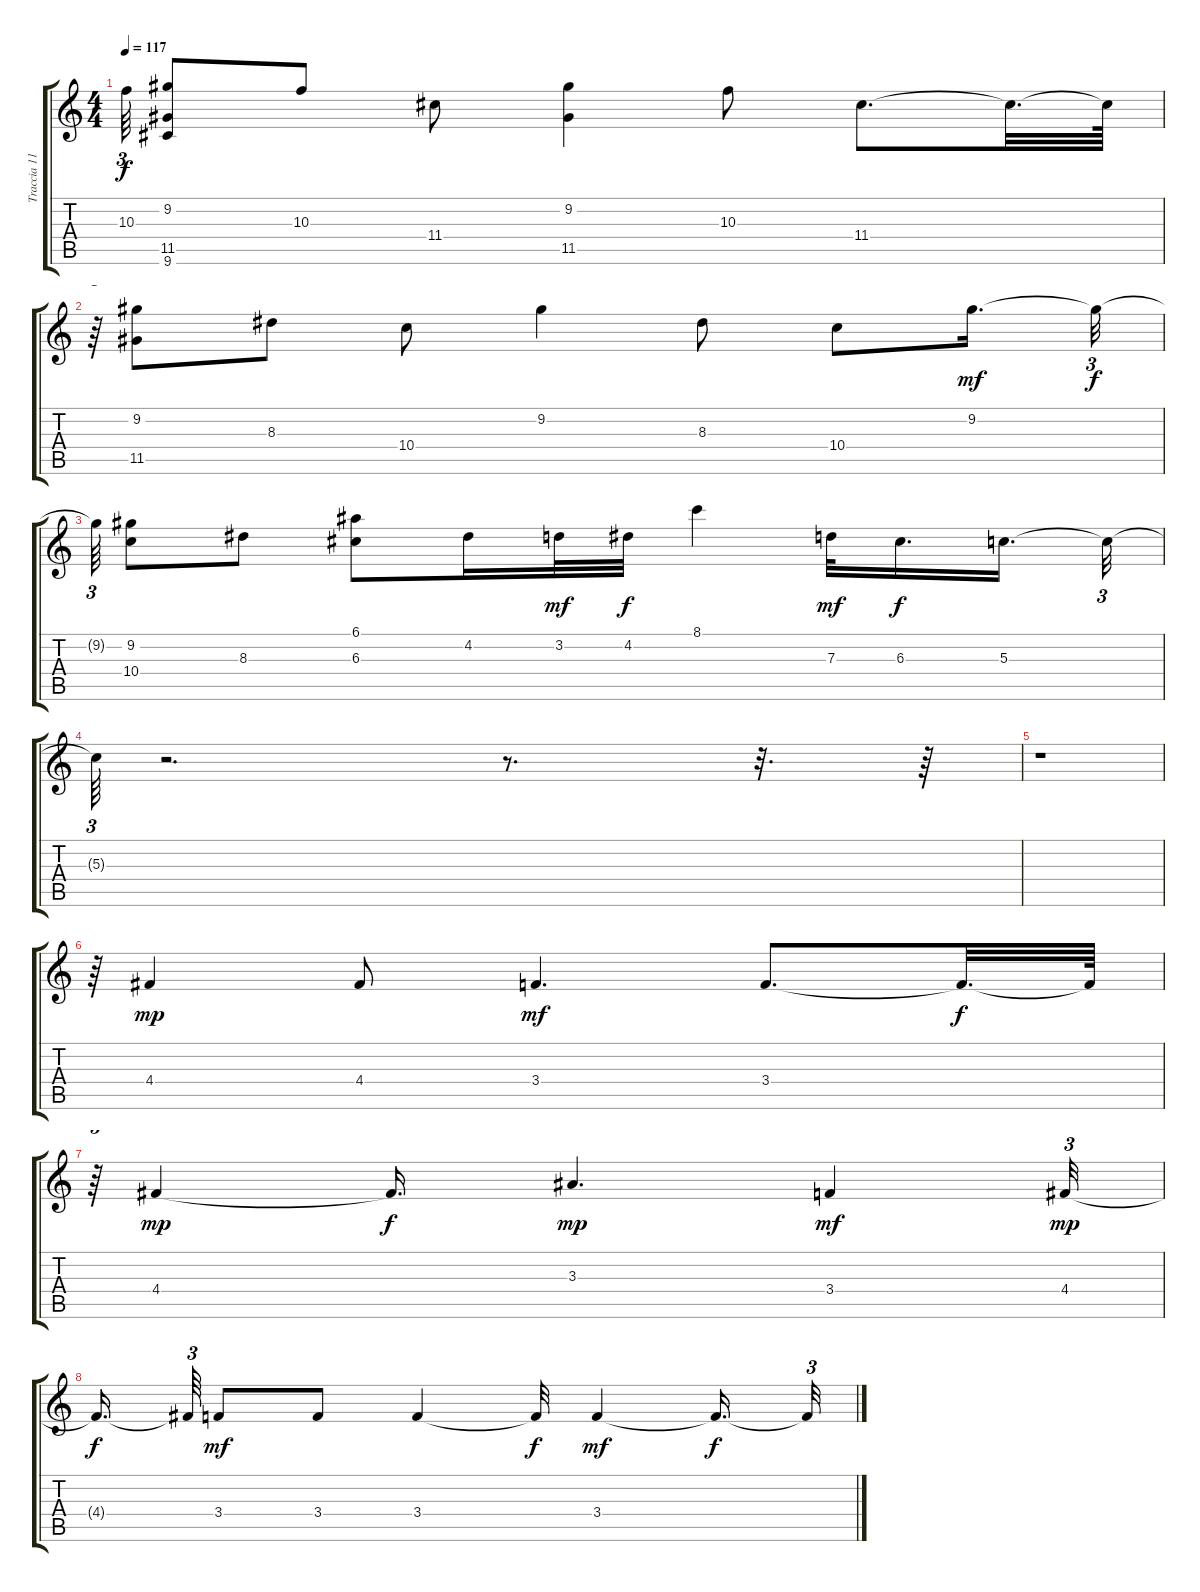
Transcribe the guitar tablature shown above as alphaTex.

\track ("Traccia 11" "Traccia 11") {instrument electricguitarclean}
\staff {score tabs}
\tuning (E4 B3 G3 D3 A2 E2) {hide}
\ts (4 4)
\tempo 117
\clef g2
\ks c
10.3{t}.64{tu (3 2) dy f} (9.2 11.5 9.6).8 10.3.8 11.4.8 (9.2 11.5).4 10.3.8 11.4.8{d} 11.4{t}.32{d} 11.4{t}.64 |
r.64{tu (3 2)} (9.2 11.5).8 8.3.8 10.4.8 9.2.4 8.3.8 10.4.8 9.2.16{d dy mf} 9.2{t}.32{tu (3 2) dy f} |
9.2{t}.64{tu (3 2)} (9.2 10.4).8 8.3.8 (6.1 6.3).8 4.2.16 3.2.32{dy mf} 4.2.32{dy f} 8.1.4 7.3.32{dy mf} 6.3.16{d dy f} 5.3.16{d beam splitsecondary} 5.3{t}.32{tu (3 2)} |
5.3{t}.64{tu (3 2)} r.2{d} r.8{d} r.32{d} r.64 |
r.1 |
r.64{tu (3 2)} 4.4.4{dy mp balance 8} 4.4.8 3.4.4{d dy mf} 3.4.8{d} 3.4{t}.32{d dy f} 3.4{t}.64 |
r.64{tu (3 2)} 4.4.4{dy mp} 4.4{t}.16{d dy f} 3.3.4{d dy mp} 3.4.4{dy mf} 4.4.32{tu (3 2) dy mp} |
4.4{t}.16{d dy f beam splitsecondary} 4.4{t}.64{tu (3 2)} 3.4.8{dy mf} 3.4.8 3.4.4 3.4{t}.32{dy f} 3.4.4{dy mf} 3.4{t}.16{d dy f} 3.4{t}.32{tu (3 2)}
